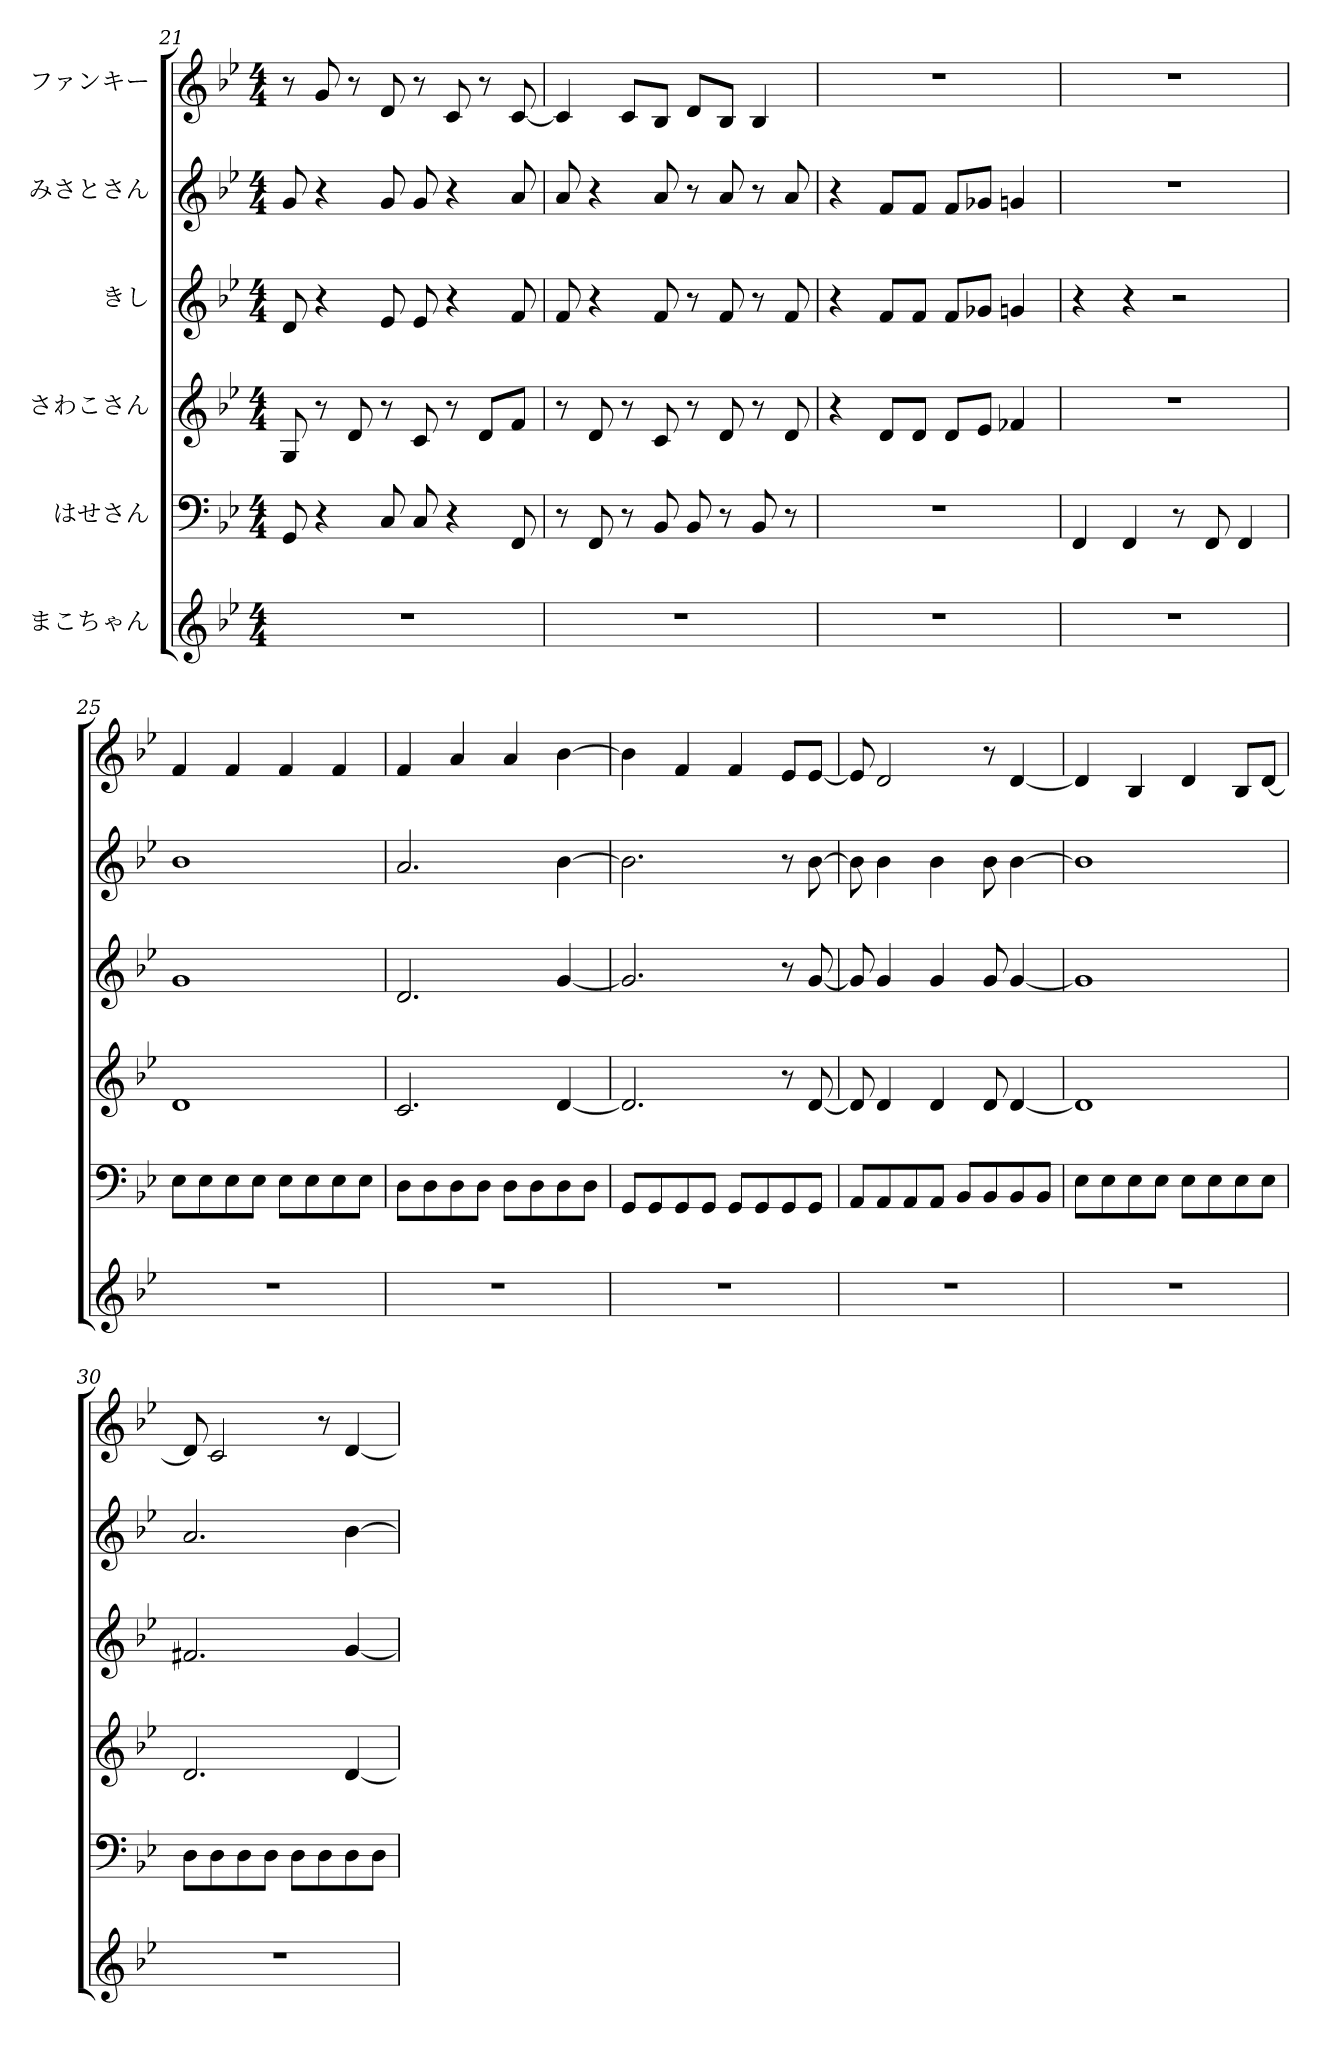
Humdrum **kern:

**kern	**kern	**kern	**kern	**kern	**kern
*part6	*part5	*part4	*part3	*part2	*part1
*staff6	*staff5	*staff4	*staff3	*staff2	*staff1
*I"まこちゃん	*I"はせさん	*I"さわこさん	*I"きし	*I"みさとさん	*I"ファンキー
*clefG2	*clefF4	*clefG2	*clefG2	*clefG2	*clefG2
*k[b-e-]	*k[b-e-]	*k[b-e-]	*k[b-e-]	*k[b-e-]	*k[b-e-]
*M4/4	*M4/4	*M4/4	*M4/4	*M4/4	*M4/4
=21	=21	=21	=21	=21	=21
1r	8GG	8G	8d	8g	8r
.	4r	8r	4r	4r	8g
.	.	8d	.	.	8r
.	8C	8r	8e-	8g	8d
.	8C	8c	8e-	8g	8r
.	4r	8r	4r	4r	8c
.	.	8dL	.	.	8r
.	8FF	8fJ	8f	8a	[8c
=22	=22	=22	=22	=22	=22
1r	8r	8r	8f	8a	4c]
.	8FF	8d	4r	4r	.
.	8r	8r	.	.	8cL
.	8BB-	8c	8f	8a	8B-J
.	8BB-	8r	8r	8r	8dL
.	8r	8d	8f	8a	8B-J
.	8BB-	8r	8r	8r	4B-
.	8r	8d	8f	8a	.
=23	=23	=23	=23	=23	=23
1r	1r	4r	4r	4r	1r
.	.	8dL	8fL	8fL	.
.	.	8dJ	8fJ	8fJ	.
.	.	8dL	8fL	8fL	.
.	.	8e-J	8g-XJ	8g-XJ	.
.	.	4f-X	4gn	4gn	.
=24	=24	=24	=24	=24	=24
1r	4FF	1r	4r	1r	1r
.	4FF	.	4r	.	.
.	8r	.	2r	.	.
.	8FF	.	.	.	.
.	4FF	.	.	.	.
=25	=25	=25	=25	=25	=25
1r	8E-L	1d	1g	1b-	4f
.	8E-	.	.	.	.
.	8E-	.	.	.	4f
.	8E-J	.	.	.	.
.	8E-L	.	.	.	4f
.	8E-	.	.	.	.
.	8E-	.	.	.	4f
.	8E-J	.	.	.	.
=26	=26	=26	=26	=26	=26
1r	8DL	2.c	2.d	2.a	4f
.	8D	.	.	.	.
.	8D	.	.	.	4a
.	8DJ	.	.	.	.
.	8DL	.	.	.	4a
.	8D	.	.	.	.
.	8D	[4d	[4g	[4b-	[4b-
.	8DJ	.	.	.	.
=27	=27	=27	=27	=27	=27
1r	8GGL	2.d]	2.g]	2.b-]	4b-]
.	8GG	.	.	.	.
.	8GG	.	.	.	4f
.	8GGJ	.	.	.	.
.	8GGL	.	.	.	4f
.	8GG	.	.	.	.
.	8GG	8r	8r	8r	8e-L
.	8GGJ	[8d	[8g	[8b-	[8e-J
=28	=28	=28	=28	=28	=28
1r	8AAL	8d]	8g]	8b-]	8e-]
.	8AA	4d	4g	4b-	2d
.	8AA	.	.	.	.
.	8AAJ	4d	4g	4b-	.
.	8BB-L	.	.	.	.
.	8BB-	8d	8g	8b-	8r
.	8BB-	[4d	[4g	[4b-	[4d
.	8BB-J	.	.	.	.
=29	=29	=29	=29	=29	=29
1r	8E-L	1d]	1g]	1b-]	4d]
.	8E-	.	.	.	.
.	8E-	.	.	.	4B-
.	8E-J	.	.	.	.
.	8E-L	.	.	.	4d
.	8E-	.	.	.	.
.	8E-	.	.	.	8B-L
.	8E-J	.	.	.	[8dJ
=30	=30	=30	=30	=30	=30
1r	8DL	2.d	2.f#X	2.a	8d]
.	8D	.	.	.	2c
.	8D	.	.	.	.
.	8DJ	.	.	.	.
.	8DL	.	.	.	.
.	8D	.	.	.	8r
.	8D	[4d	[4g	[4b-	[4d
.	8DJ	.	.	.	.
=	=	=	=	=	=
*-	*-	*-	*-	*-	*-
